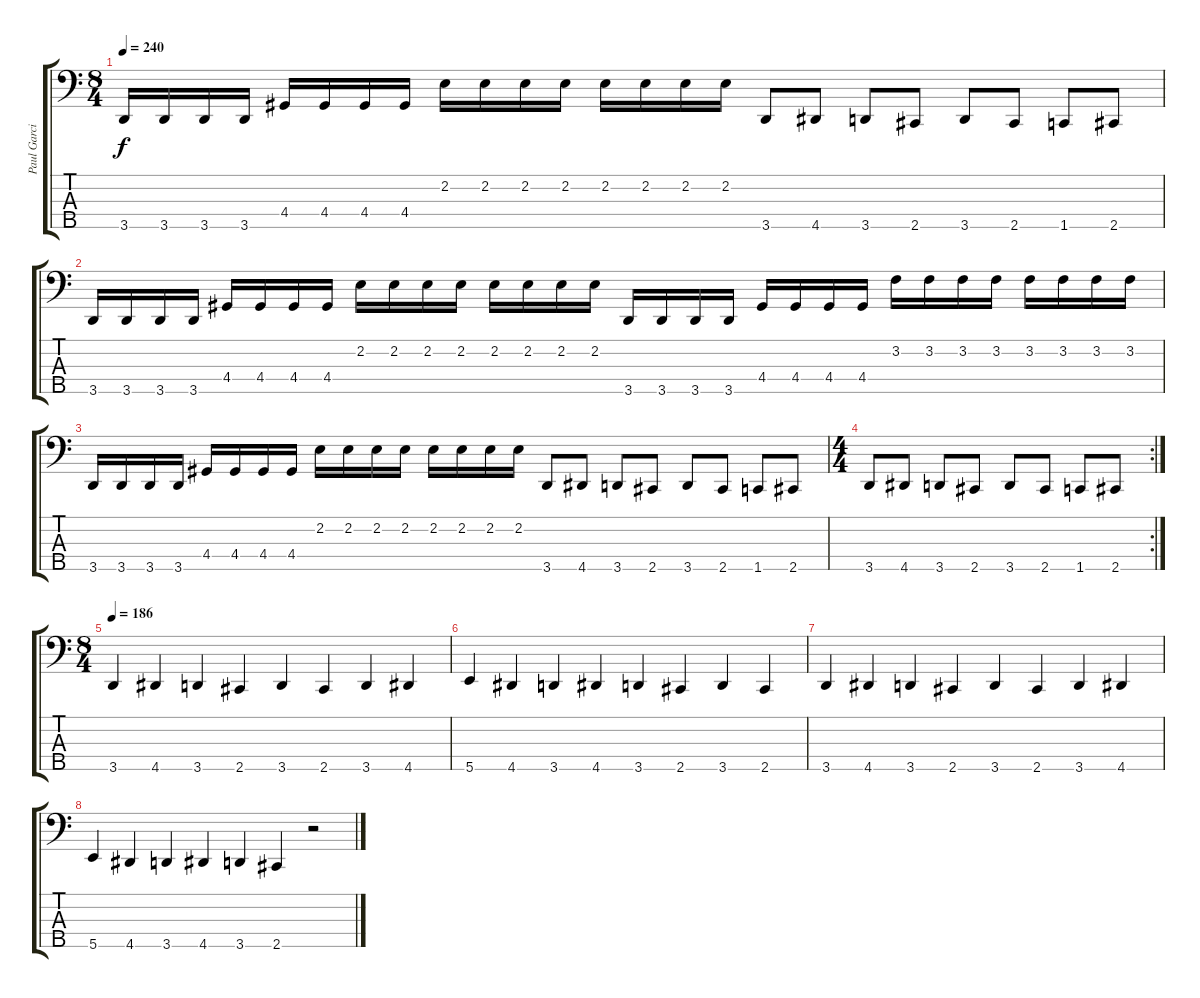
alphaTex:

\track ("Paul Garcia" "Paul Garci") {instrument electricbassfinger}
\staff {score tabs}
\tuning (G2 D2 A1 E1 B0) {hide}
\ts (8 4)
\tempo 240
\clef f4
\ks c
3.5.16{dy f} 3.5.16 3.5.16 3.5.16 4.4.16 4.4.16 4.4.16 4.4.16 2.2.16 2.2.16 2.2.16 2.2.16 2.2.16 2.2.16 2.2.16 2.2.16 3.5.8 4.5.8 3.5.8 2.5.8 3.5.8 2.5.8 1.5.8 2.5.8 |
3.5.16 3.5.16 3.5.16 3.5.16 4.4.16 4.4.16 4.4.16 4.4.16 2.2.16 2.2.16 2.2.16 2.2.16 2.2.16 2.2.16 2.2.16 2.2.16 3.5.16 3.5.16 3.5.16 3.5.16 4.4.16 4.4.16 4.4.16 4.4.16 3.2.16 3.2.16 3.2.16 3.2.16 3.2.16 3.2.16 3.2.16 3.2.16 |
3.5.16 3.5.16 3.5.16 3.5.16 4.4.16 4.4.16 4.4.16 4.4.16 2.2.16 2.2.16 2.2.16 2.2.16 2.2.16 2.2.16 2.2.16 2.2.16 3.5.8 4.5.8 3.5.8 2.5.8 3.5.8 2.5.8 1.5.8 2.5.8 |
\rc 2
\ts (4 4)
3.5.8 4.5.8 3.5.8 2.5.8 3.5.8 2.5.8 1.5.8 2.5.8 |
\ts (8 4)
\tempo 186
3.5.4 4.5.4 3.5.4 2.5.4 3.5.4 2.5.4 3.5.4 4.5.4 |
5.5.4 4.5.4 3.5.4 4.5.4 3.5.4 2.5.4 3.5.4 2.5.4 |
3.5.4 4.5.4 3.5.4 2.5.4 3.5.4 2.5.4 3.5.4 4.5.4 |
5.5.4 4.5.4 3.5.4 4.5.4 3.5.4 2.5.4 r.2
